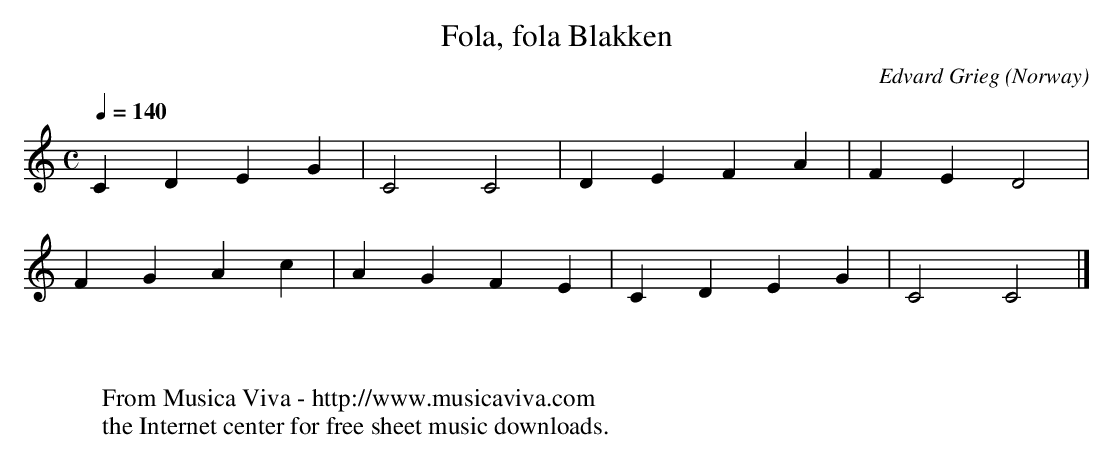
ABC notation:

X:1
T:Fola, fola Blakken
C:Edvard Grieg
O:Norway
M:C
L:1/4
Q:1/4=140
K:C
CDEG|C2C2|DEFA|FED2|
FGAc|AGFE|CDEG|C2C2|]
W:
W:
W:  From Musica Viva - http://www.musicaviva.com
W:  the Internet center for free sheet music downloads.
